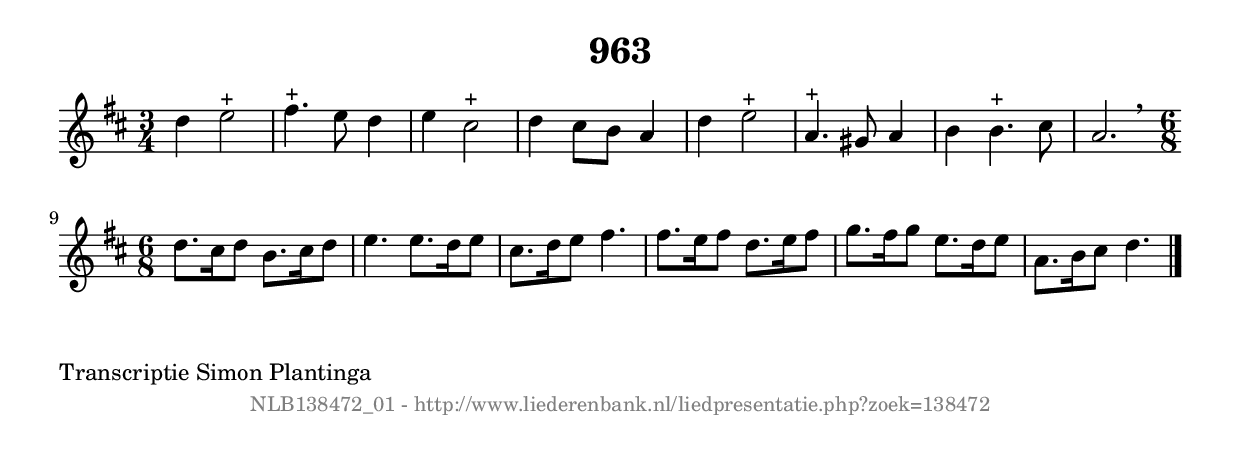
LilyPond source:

%
% produced by wce2krn 1.64 (7 June 2014)
%
\version"2.16"
#(append! paper-alist '(("long" . (cons (* 210 mm) (* 2000 mm)))))
#(set-default-paper-size "long")
sb = {\breathe}
mBreak = {\breathe }
bBreak = {\breathe }
x = {\once\override NoteHead #'style = #'cross }
gl=\glissando
itime={\override Staff.TimeSignature #'stencil = ##f }
ficta = {\once\set suggestAccidentals = ##t}
fine = {\once\override Score.RehearsalMark #'self-alignment-X = #1 \mark \markup {\italic{Fine}}}
dc = {\once\override Score.RehearsalMark #'self-alignment-X = #1 \mark \markup {\italic{D.C.}}}
dcf = {\once\override Score.RehearsalMark #'self-alignment-X = #1 \mark \markup {\italic{D.C. al Fine}}}
dcc = {\once\override Score.RehearsalMark #'self-alignment-X = #1 \mark \markup {\italic{D.C. al Coda}}}
ds = {\once\override Score.RehearsalMark #'self-alignment-X = #1 \mark \markup {\italic{D.S.}}}
dsf = {\once\override Score.RehearsalMark #'self-alignment-X = #1 \mark \markup {\italic{D.S. al Fine}}}
dsc = {\once\override Score.RehearsalMark #'self-alignment-X = #1 \mark \markup {\italic{D.S. al Coda}}}
pv = {\set Score.repeatCommands = #'((volta "1"))}
sv = {\set Score.repeatCommands = #'((volta "2"))}
tv = {\set Score.repeatCommands = #'((volta "3"))}
qv = {\set Score.repeatCommands = #'((volta "4"))}
xv = {\set Score.repeatCommands = #'((volta #f))}
\header{ tagline = ""
title = "963"
}
\score {{
\key d \major
\relative g'
{
\set melismaBusyProperties = #'()
\time 3/4
\tempo 4=120
\override Score.MetronomeMark #'transparent = ##t
\override Score.RehearsalMark #'break-visibility = #(vector #t #t #f)
d'4 e2^"+" | fis4.^"+" e8 d4 | e4 cis2^"+" | d4 cis8 b8 a4 | d4 e2^"+" | a,4.^"+" gis8 a4 | b4 b4.^"+" cis8 | a2. \time 6/8 \bar ":|:" \bBreak
d8. cis16 d8 b8. cis16 d8 | e4. e8. d16 e8 | cis8. d16 e8 fis4. | fis8. e16 fis8 d8. e16 fis8 | g8. fis16 g8 e8. d16 e8 | a,8. b16 cis8 d4. \bar "|."
 }}
 \midi { }
 \layout {
            indent = 0.0\cm
}
}
\markup { \wordwrap-string #" 
Transcriptie Simon Plantinga
"}
\markup { \vspace #0 } \markup { \with-color #grey \fill-line { \center-column { \smaller "NLB138472_01 - http://www.liederenbank.nl/liedpresentatie.php?zoek=138472" } } }
